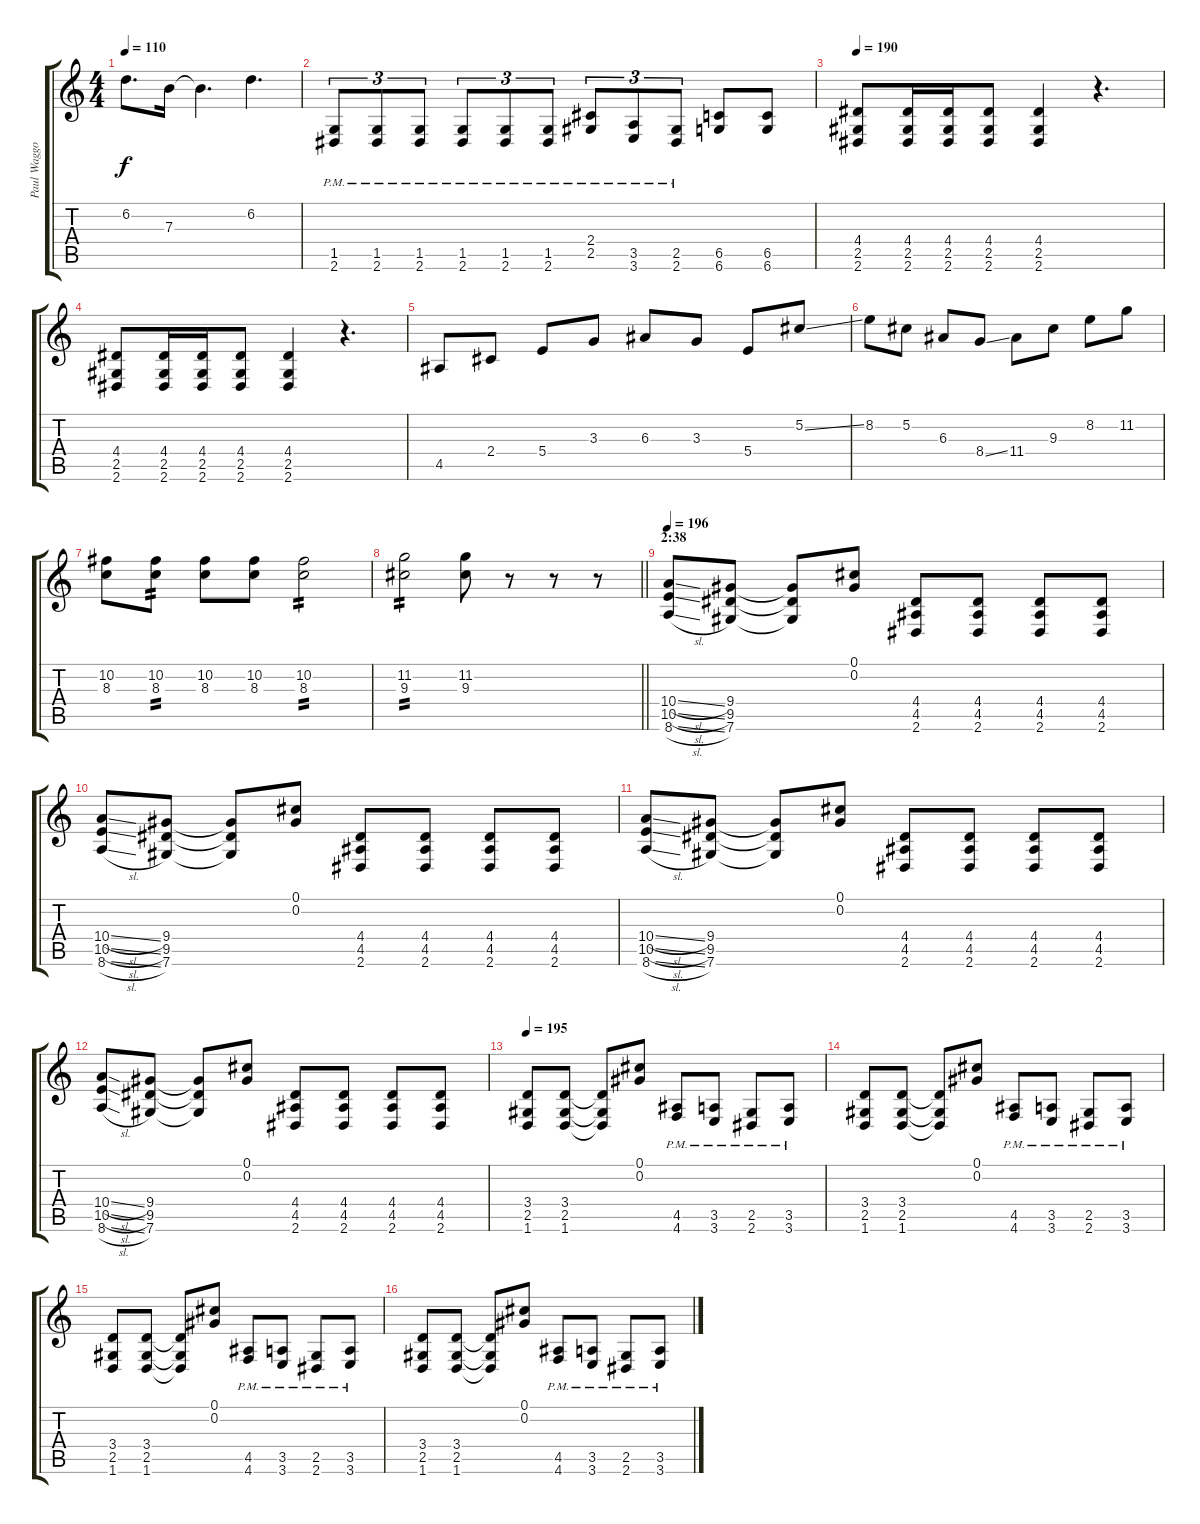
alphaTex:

\track ("Paul Waggoner" "Paul Waggo") {instrument distortionguitar}
\staff {score tabs}
\tuning (Db4 Ab3 E3 B2 Gb2 Db2) {hide}
\ts (4 4)
\tempo 110
\clef g2
\ks c
6.2.8{d dy f} 7.3.16 7.3{t}.4{d} 6.2.4{d} |
(1.5{pm} 2.6{pm}).8{tu (3 2)} (1.5{pm} 2.6{pm}).8{tu (3 2)} (1.5{pm} 2.6{pm}).8{tu (3 2)} (1.5{pm} 2.6{pm}).8{tu (3 2)} (1.5{pm} 2.6{pm}).8{tu (3 2)} (1.5{pm} 2.6{pm}).8{tu (3 2)} (2.4{pm} 2.5{pm}).8{tu (3 2)} (3.5{pm} 3.6{pm}).8{tu (3 2)} (2.5{pm} 2.6{pm}).8{tu (3 2)} (6.5 6.6).8 (6.5 6.6).8 |
\tempo 190
(4.4 2.5 2.6).8 (4.4 2.5 2.6).16 (4.4 2.5 2.6).16{beam merge} (4.4 2.5 2.6).8 (4.4 2.5 2.6).4 r.4{d} |
(4.4 2.5 2.6).8 (4.4 2.5 2.6).16 (4.4 2.5 2.6).16{beam merge} (4.4 2.5 2.6).8 (4.4 2.5 2.6).4 r.4{d} |
4.5.8{balance 14} 2.4.8 5.4.8 3.3.8 6.3.8 3.3.8 5.4.8 5.2{ss}.8 |
8.2.8 5.2.8 6.3.8 8.4{ss}.8 11.4.8 9.3.8 8.2.8 11.2.8 |
(10.2 8.3).8 (10.2 8.3).8{tp 2} (10.2 8.3).8 (10.2 8.3).8 (10.2 8.3).2{tp 2} |
\barLineRight lightlight
(11.2 9.3).2{tp 2} (11.2 9.3).8 r.8 r.8 r.8 |
\section ("" "2:38")
\tempo 196
(10.4{sl} 10.5{sl} 8.6{sl}).8 (9.4 9.5 7.6).8 (9.4{t} 9.5{t} 7.6{t}).8 (0.1 0.2).8 (4.4 4.5 2.6).8 (4.4 4.5 2.6).8 (4.4 4.5 2.6).8 (4.4 4.5 2.6).8 |
(10.4{sl} 10.5{sl} 8.6{sl}).8 (9.4 9.5 7.6).8 (9.4{t} 9.5{t} 7.6{t}).8 (0.1 0.2).8 (4.4 4.5 2.6).8 (4.4 4.5 2.6).8 (4.4 4.5 2.6).8 (4.4 4.5 2.6).8 |
(10.4{sl} 10.5{sl} 8.6{sl}).8 (9.4 9.5 7.6).8 (9.4{t} 9.5{t} 7.6{t}).8 (0.1 0.2).8 (4.4 4.5 2.6).8 (4.4 4.5 2.6).8 (4.4 4.5 2.6).8 (4.4 4.5 2.6).8 |
(10.4{sl} 10.5{sl} 8.6{sl}).8 (9.4 9.5 7.6).8 (9.4{t} 9.5{t} 7.6{t}).8 (0.1 0.2).8 (4.4 4.5 2.6).8 (4.4 4.5 2.6).8 (4.4 4.5 2.6).8 (4.4 4.5 2.6).8 |
\tempo 195
(3.4 2.5 1.6).8 (3.4 2.5 1.6).8 (3.4{t} 2.5{t} 1.6{t}).8 (0.1 0.2).8 (4.5{pm} 4.6{pm}).8 (3.5{pm} 3.6{pm}).8 (2.5{pm} 2.6{pm}).8 (3.5{pm} 3.6{pm}).8 |
(3.4 2.5 1.6).8 (3.4 2.5 1.6).8 (3.4{t} 2.5{t} 1.6{t}).8 (0.1 0.2).8 (4.5{pm} 4.6{pm}).8 (3.5{pm} 3.6{pm}).8 (2.5{pm} 2.6{pm}).8 (3.5{pm} 3.6{pm}).8 |
(3.4 2.5 1.6).8 (3.4 2.5 1.6).8 (3.4{t} 2.5{t} 1.6{t}).8 (0.1 0.2).8 (4.5{pm} 4.6{pm}).8 (3.5{pm} 3.6{pm}).8 (2.5{pm} 2.6{pm}).8 (3.5{pm} 3.6{pm}).8 |
(3.4 2.5 1.6).8 (3.4 2.5 1.6).8 (3.4{t} 2.5{t} 1.6{t}).8 (0.1 0.2).8 (4.5{pm} 4.6{pm}).8 (3.5{pm} 3.6{pm}).8 (2.5{pm} 2.6{pm}).8 (3.5{pm} 3.6{pm}).8
